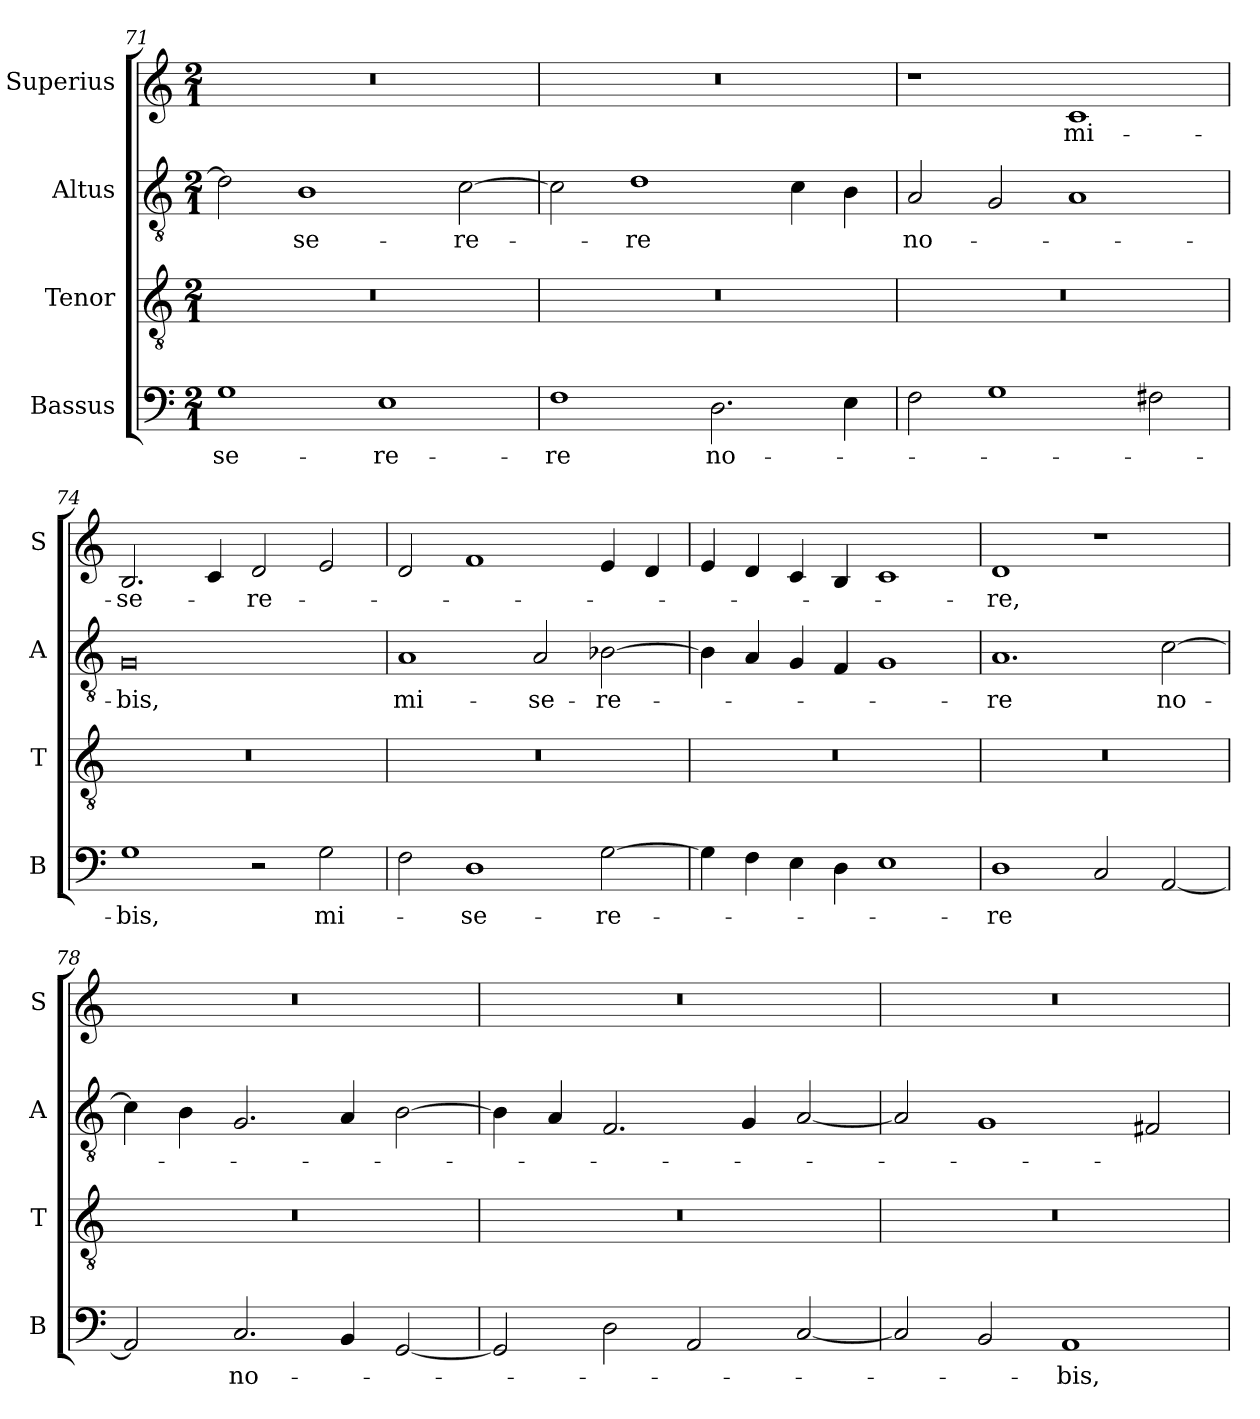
**kern	**text	**kern	**kern	**text	**kern	**text
*part4	*part4	*part3	*part2	*part2	*part1	*part1
*staff4	*staff4	*staff3	*staff2	*staff2	*staff1	*staff1
*I"Bassus	*	*I"Tenor	*I"Altus	*	*I"Superius	*
*I'B	*	*I'T	*I'A	*	*I'S	*
*clefF4	*	*clefGv2	*clefGv2	*	*clefG2	*
*k[]	*	*k[]	*k[]	*	*k[]	*
*M2/1	*	*M2/1	*M2/1	*	*M2/1	*
=71	=71	=71	=71	=71	=71	=71
!	!LO:LY:i	!	!	!	!	!
1G	-se-	0r	2d]	.	0r	.
!	!	!	!	!LO:LY:i	!	!
.	.	.	1B	-se-	.	.
!	!LO:LY:i	!	!	!	!	!
1E	-re-	.	.	.	.	.
!	!	!	!	!LO:LY:i	!	!
.	.	.	[2c	-re-	.	.
=72	=72	=72	=72	=72	=72	=72
!	!LO:LY:i	!	!	!	!	!
1F	-re	0r	2c]	.	0r	.
!	!	!	!	!LO:LY:i	!	!
.	.	.	1d	-re	.	.
!	!LO:LY:i	!	!	!	!	!
2.D	no-	.	.	.	.	.
.	.	.	4c	.	.	.
4E	.	.	4B	.	.	.
=73	=73	=73	=73	=73	=73	=73
!	!	!	!	!LO:LY:i	!	!
2F	.	0r	2A	no-	1r	.
1G	.	.	2G	.	.	.
.	.	.	1A	.	1c	mi-
2F#X	.	.	.	.	.	.
=74	=74	=74	=74	=74	=74	=74
!	!LO:LY:i	!	!	!LO:LY:i	!	!
1G	-bis,	0r	0G	-bis,	2.B	-se-
.	.	.	.	.	4c	.
2r	.	.	.	.	2d	-re-
!	!LO:LY:i	!	!	!	!	!
2G	mi-	.	.	.	2e	.
=75	=75	=75	=75	=75	=75	=75
!	!	!	!	!LO:LY:i	!	!
2F	.	0r	1A	mi-	2d	.
!	!LO:LY:i	!	!	!	!	!
1D	-se-	.	.	.	1f	.
!	!	!	!	!LO:LY:i	!	!
.	.	.	2A	-se-	.	.
!	!LO:LY:i	!	!	!LO:LY:i	!	!
[2G	-re-	.	[2B-X	-re-	4e	.
.	.	.	.	.	4d	.
=76	=76	=76	=76	=76	=76	=76
4G]	.	0r	4B-]	.	4e	.
4F	.	.	4A	.	4d	.
4E	.	.	4G	.	4c	.
4D	.	.	4F	.	4B	.
1E	.	.	1G	.	1c	.
=77	=77	=77	=77	=77	=77	=77
!	!LO:LY:i	!	!	!LO:LY:i	!	!
1D	-re	0r	1.A	-re	1d	-re,
2C	.	.	.	.	1r	.
!	!	!	!	!LO:LY:i	!	!
[2AA	.	.	[2c	no-	.	.
=78	=78	=78	=78	=78	=78	=78
2AA]	.	0r	4c]	.	0r	.
.	.	.	4B	.	.	.
!	!LO:LY:i	!	!	!	!	!
2.C	no-	.	2.G	.	.	.
4BB	.	.	4A	.	.	.
[2GG	.	.	[2B	.	.	.
=79	=79	=79	=79	=79	=79	=79
2GG]	.	0r	4B]	.	0r	.
.	.	.	4A	.	.	.
2D	.	.	2.F	.	.	.
2AA	.	.	.	.	.	.
.	.	.	4G	.	.	.
[2C	.	.	[2A	.	.	.
=80	=80	=80	=80	=80	=80	=80
2C]	.	0r	2A]	.	0r	.
2BB	.	.	1G	.	.	.
!	!LO:LY:i	!	!	!	!	!
1AA	-bis,	.	.	.	.	.
.	.	.	2F#X	.	.	.
=	=	=	=	=	=	=
*-	*-	*-	*-	*-	*-	*-
